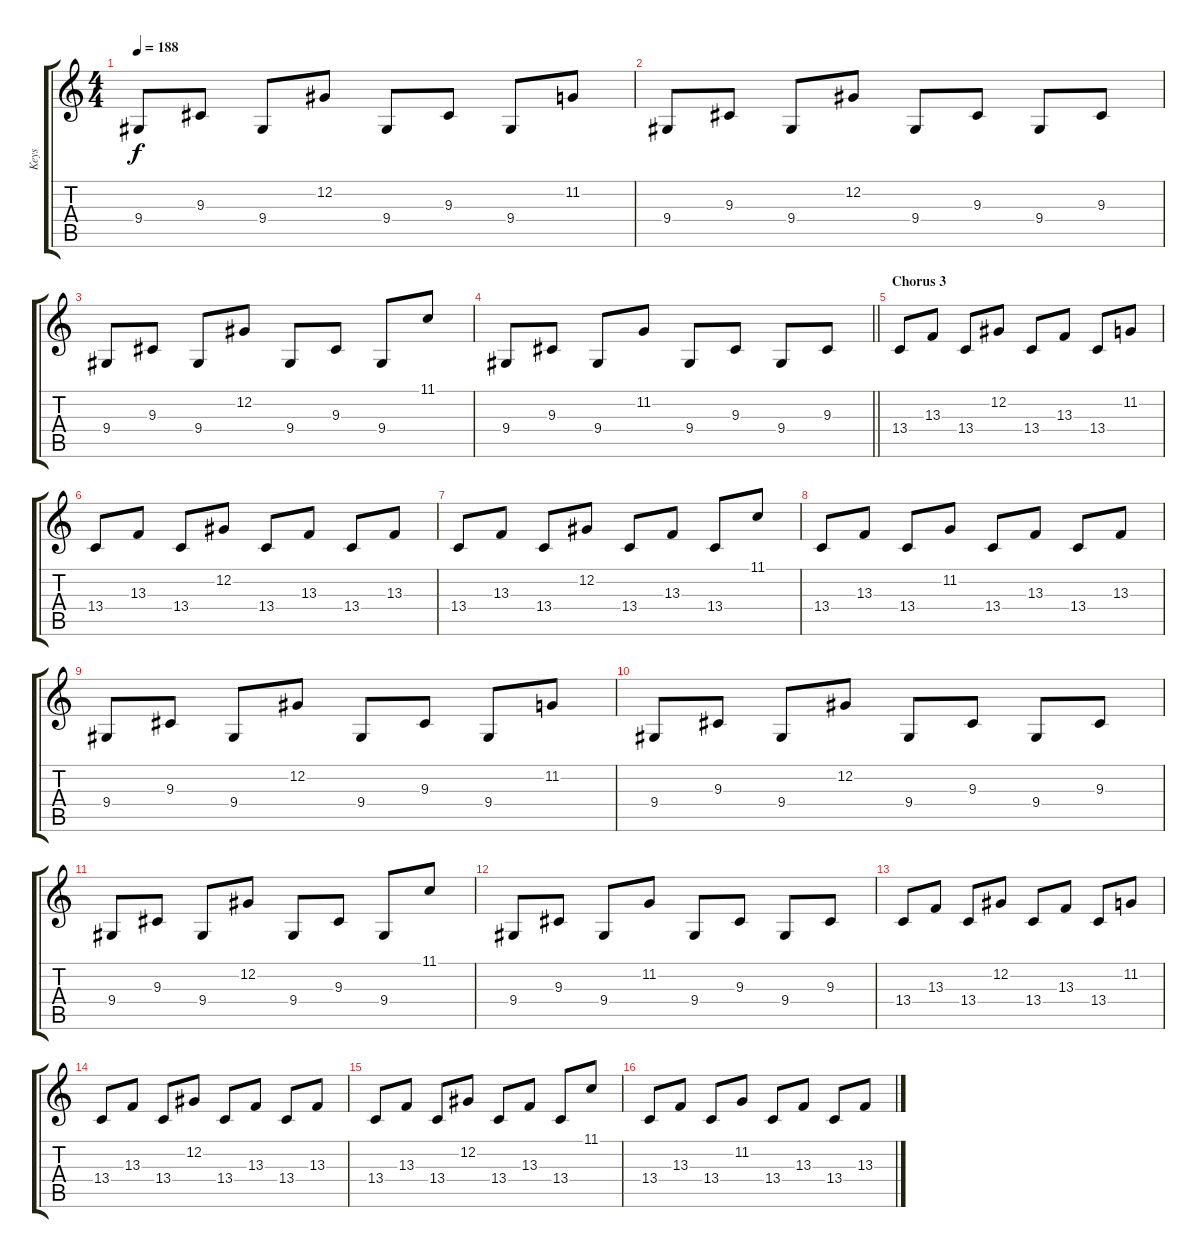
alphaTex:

\track ("Keys" "Keys") {instrument acousticgrandpiano}
\staff {score tabs}
\tuning (Db4 Ab3 E3 B2 Gb2 B1) {hide}
\ts (4 4)
\tempo 188
\clef g2
\ks c
9.4.8{dy f} 9.3.8 9.4.8 12.2.8 9.4.8 9.3.8 9.4.8 11.2.8 |
9.4.8 9.3.8 9.4.8 12.2.8 9.4.8 9.3.8 9.4.8 9.3.8 |
9.4.8 9.3.8 9.4.8 12.2.8 9.4.8 9.3.8 9.4.8 11.1.8 |
\barLineRight lightlight
9.4.8 9.3.8 9.4.8 11.2.8 9.4.8 9.3.8 9.4.8 9.3.8 |
\section ("" "Chorus 3")
13.4.8 13.3.8 13.4.8 12.2.8 13.4.8 13.3.8 13.4.8 11.2.8 |
13.4.8 13.3.8 13.4.8 12.2.8 13.4.8 13.3.8 13.4.8 13.3.8 |
13.4.8 13.3.8 13.4.8 12.2.8 13.4.8 13.3.8 13.4.8 11.1.8 |
13.4.8 13.3.8 13.4.8 11.2.8 13.4.8 13.3.8 13.4.8 13.3.8 |
9.4.8 9.3.8 9.4.8 12.2.8 9.4.8 9.3.8 9.4.8 11.2.8 |
9.4.8 9.3.8 9.4.8 12.2.8 9.4.8 9.3.8 9.4.8 9.3.8 |
9.4.8 9.3.8 9.4.8 12.2.8 9.4.8 9.3.8 9.4.8 11.1.8 |
9.4.8 9.3.8 9.4.8 11.2.8 9.4.8 9.3.8 9.4.8 9.3.8 |
13.4.8 13.3.8 13.4.8 12.2.8 13.4.8 13.3.8 13.4.8 11.2.8 |
13.4.8 13.3.8 13.4.8 12.2.8 13.4.8 13.3.8 13.4.8 13.3.8 |
13.4.8 13.3.8 13.4.8 12.2.8 13.4.8 13.3.8 13.4.8 11.1.8 |
13.4.8 13.3.8 13.4.8 11.2.8 13.4.8 13.3.8 13.4.8 13.3.8
